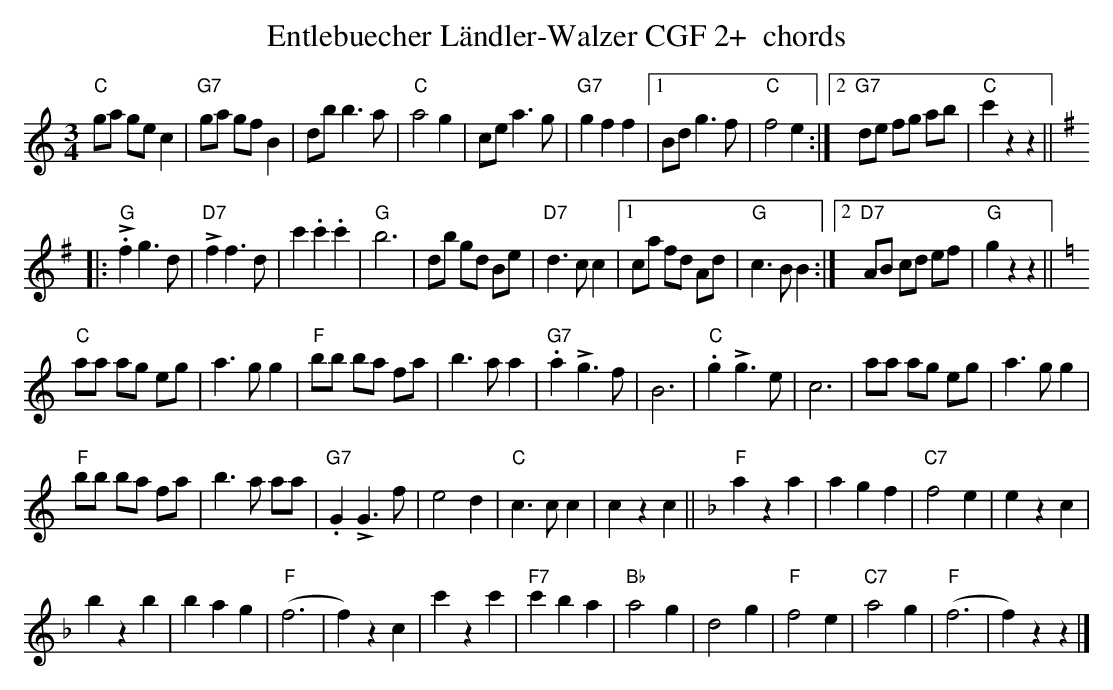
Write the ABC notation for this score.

X:1
T:Entlebuecher L\"andler-Walzer CGF 2+  chords
M:3/4
L:1/8
K:Cmaj%%MIDI gchordon
"C"ga ge c2 | "G7"ga gf B2 | db b3a | "C"a4g2 | ce a3g | "G7"g2f2f2 |1 Bd g3f | "C"f4e2 :|2 "G7"de fg ab | "C"c'2z2z2 || [K:Gmaj]
|:"G" !>!.f2 g3d | "D7"!>!f2 f3d | c'2.c'2.c'2 | "G"b6 | db gd Be | "D7"d3cc2 |1 ca fd Ad | "G"c3BB2 :|2 "D7"AB cd ef | "G"g2z2z2 || [K:Cmaj]
"C"aa ag eg | a3gg2 | "F"bb ba fa | b3aa2 | "G7".a2!>!g3f | B6 | "C".g2!>!g3e | c6 | aa ag eg | a3gg2 |
"F"bb ba fa | b3a aa | "G7".G2!>!G3f | e4d2 | "C"c3cc2 | c2z2c2 || [K:Fmaj] [L:1/4] "F"aza | agf | "C7"f2e | ezc |
bzb | bag | "F"(f3 | f)zc | c'zc' | "F7"c'ba | "Bb"a2g | d2g | "F"f2e | "C7"a2g | "F"(f3 | f)zz |]
